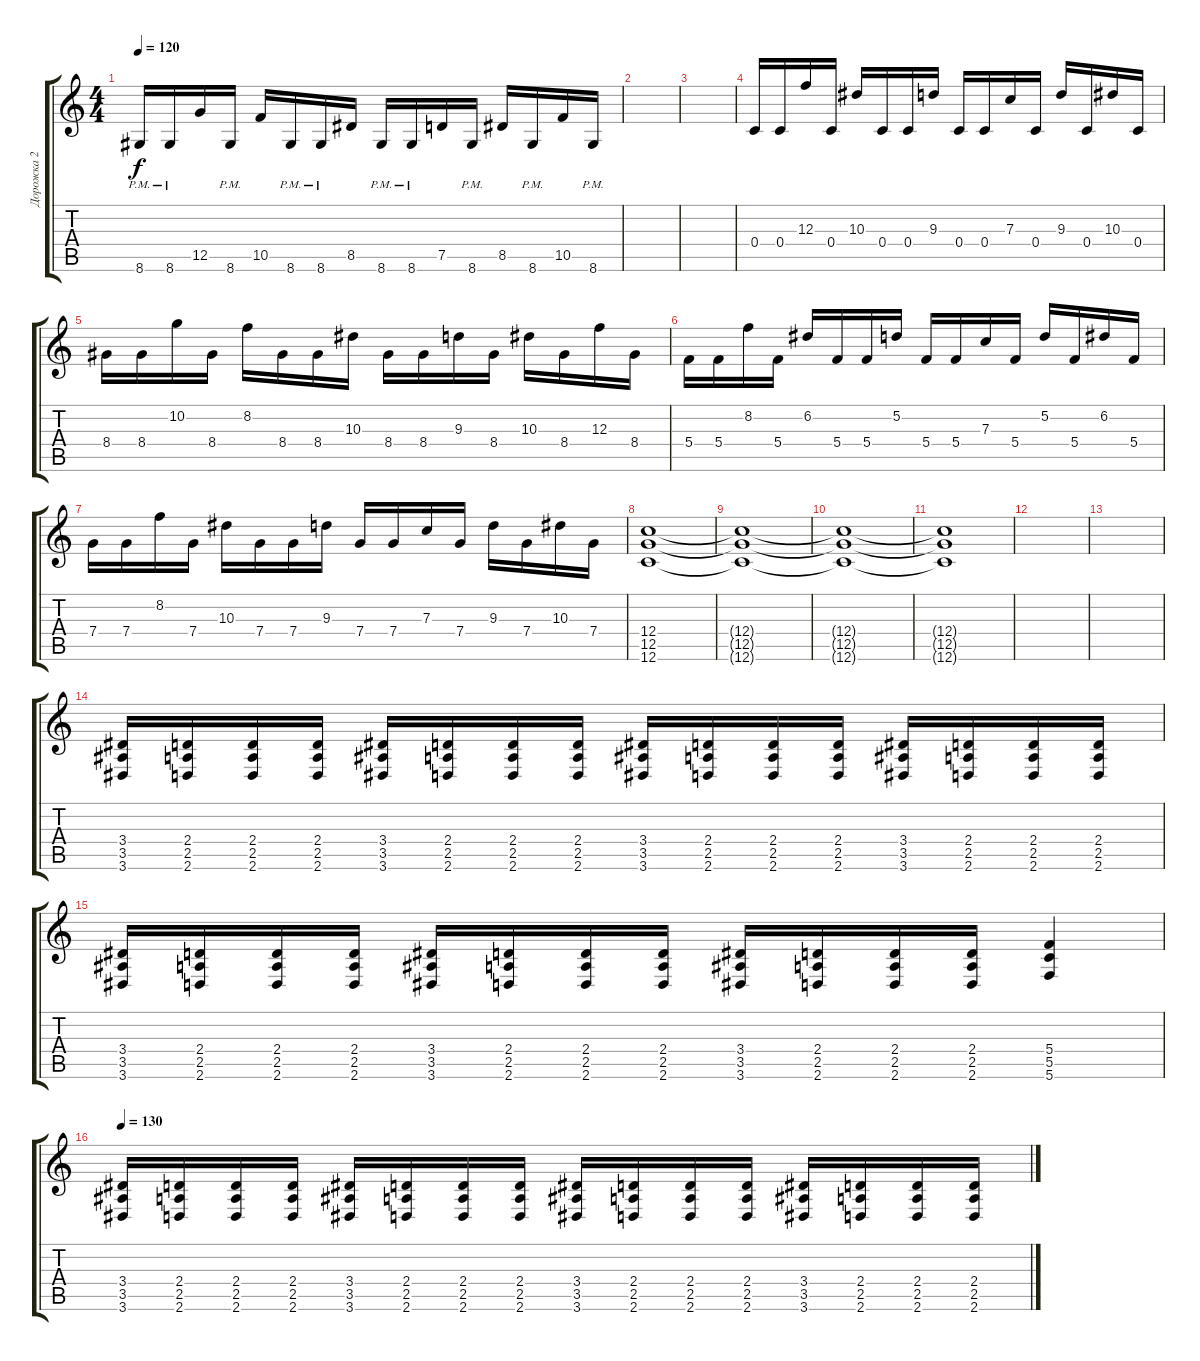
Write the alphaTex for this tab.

\track ("Дорожка 2" "Дорожка 2") {instrument distortionguitar}
\staff {score tabs}
\tuning (D4 A3 F3 C3 G2 C2) {hide}
\ts (4 4)
\tempo 120
\clef g2
\ks c
8.6{pm}.16{dy f} 8.6{pm}.16 12.5.16 8.6{pm}.16 10.5.16 8.6{pm}.16 8.6{pm}.16 8.5.16 8.6{pm}.16 8.6{pm}.16 7.5.16 8.6{pm}.16 8.5.16 8.6{pm}.16 10.5.16 8.6{pm}.16 |
|
|
0.4.16 0.4.16 12.3.16 0.4.16 10.3.16 0.4.16 0.4.16 9.3.16 0.4.16 0.4.16 7.3.16 0.4.16 9.3.16 0.4.16 10.3.16 0.4.16 |
8.4.16 8.4.16 10.2.16 8.4.16 8.2.16 8.4.16 8.4.16 10.3.16 8.4.16 8.4.16 9.3.16 8.4.16 10.3.16 8.4.16 12.3.16 8.4.16 |
5.4.16 5.4.16 8.2.16 5.4.16 6.2.16 5.4.16 5.4.16 5.2.16 5.4.16 5.4.16 7.3.16 5.4.16 5.2.16 5.4.16 6.2.16 5.4.16 |
7.4.16 7.4.16 8.2.16 7.4.16 10.3.16 7.4.16 7.4.16 9.3.16 7.4.16 7.4.16 7.3.16 7.4.16 9.3.16 7.4.16 10.3.16 7.4.16 |
(12.4 12.5 12.6).1 |
(12.4{t} 12.5{t} 12.6{t}).1 |
(12.4{t} 12.5{t} 12.6{t}).1 |
(12.4{t} 12.5{t} 12.6{t}).1 |
|
|
(3.4 3.5 3.6).16 (2.4 2.5 2.6).16 (2.4 2.5 2.6).16 (2.4 2.5 2.6).16 (3.4 3.5 3.6).16 (2.4 2.5 2.6).16 (2.4 2.5 2.6).16 (2.4 2.5 2.6).16 (3.4 3.5 3.6).16 (2.4 2.5 2.6).16 (2.4 2.5 2.6).16 (2.4 2.5 2.6).16 (3.4 3.5 3.6).16 (2.4 2.5 2.6).16 (2.4 2.5 2.6).16 (2.4 2.5 2.6).16 |
(3.4 3.5 3.6).16 (2.4 2.5 2.6).16 (2.4 2.5 2.6).16 (2.4 2.5 2.6).16 (3.4 3.5 3.6).16 (2.4 2.5 2.6).16 (2.4 2.5 2.6).16 (2.4 2.5 2.6).16 (3.4 3.5 3.6).16 (2.4 2.5 2.6).16 (2.4 2.5 2.6).16 (2.4 2.5 2.6).16 (5.4 5.5 5.6).4 |
\tempo 130
(3.4 3.5 3.6).16 (2.4 2.5 2.6).16 (2.4 2.5 2.6).16 (2.4 2.5 2.6).16 (3.4 3.5 3.6).16 (2.4 2.5 2.6).16 (2.4 2.5 2.6).16 (2.4 2.5 2.6).16 (3.4 3.5 3.6).16 (2.4 2.5 2.6).16 (2.4 2.5 2.6).16 (2.4 2.5 2.6).16 (3.4 3.5 3.6).16 (2.4 2.5 2.6).16 (2.4 2.5 2.6).16 (2.4 2.5 2.6).16
